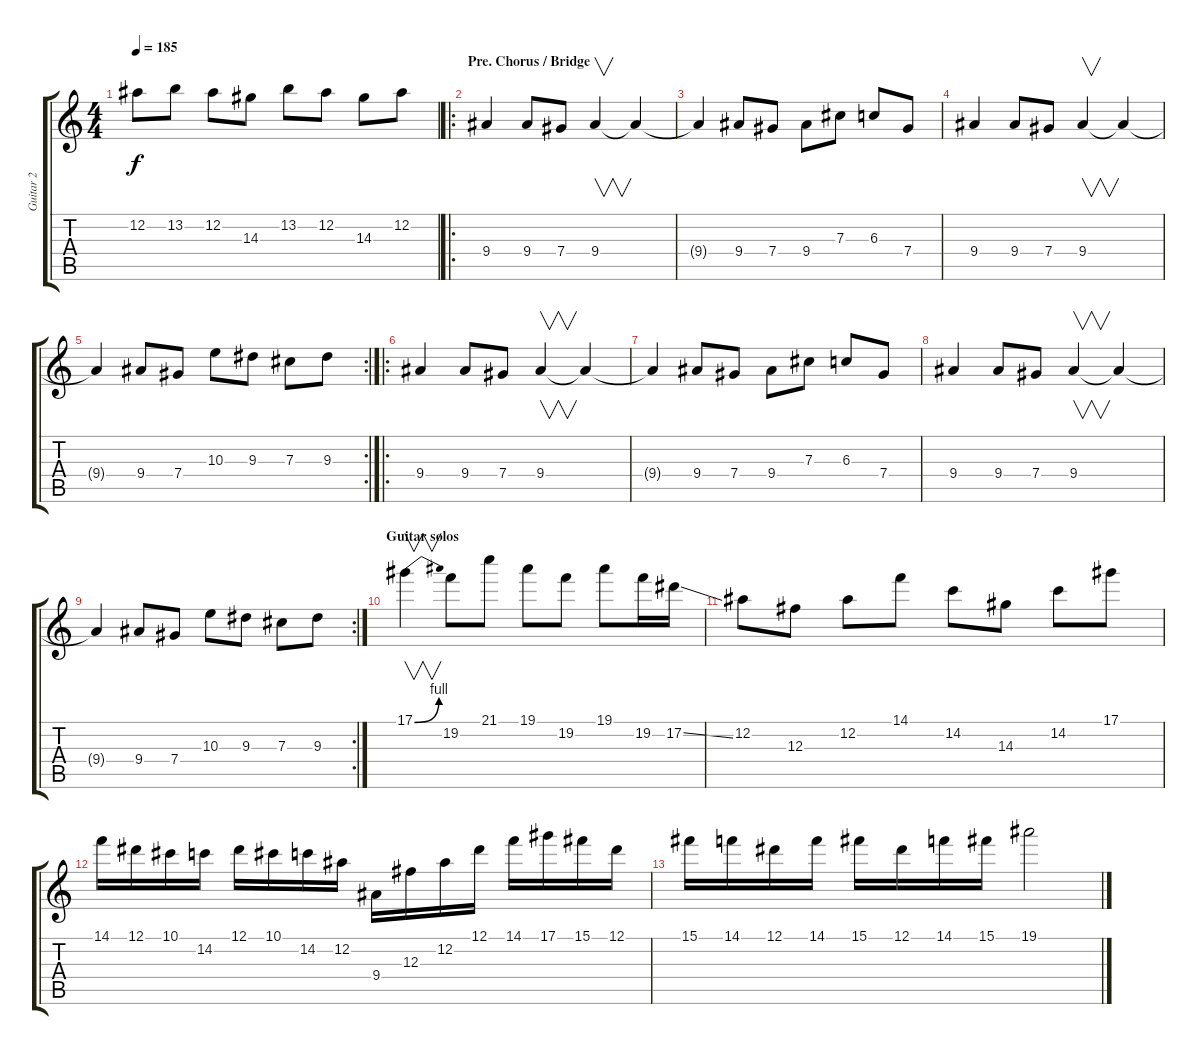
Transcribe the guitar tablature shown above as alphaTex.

\track ("Guitar 2" "Guitar 2") {instrument overdrivenguitar}
\staff {score tabs}
\tuning (Eb4 Bb3 Gb3 Db3 Ab2 Eb2) {hide}
\ts (4 4)
\tempo 185
\clef g2
\ks c
12.2{t}.8{dy f} 13.2.8 12.2.8 14.3.8 13.2.8 12.2.8 14.3.8 12.2.8 |
\ro
\section ("" "Pre. Chorus / Bridge")
9.4.4 9.4.8 7.4.8 9.4.4{v} 9.4{t}.4 |
9.4{t}.4 9.4.8 7.4.8 9.4.8 7.3.8 6.3.8 7.4.8 |
9.4.4 9.4.8 7.4.8 9.4.4{v} 9.4{t}.4 |
\rc 2
9.4{t}.4 9.4.8 7.4.8 10.3.8 9.3.8 7.3.8 9.3.8 |
\ro
9.4.4 9.4.8 7.4.8 9.4.4{v} 9.4{t}.4 |
9.4{t}.4 9.4.8 7.4.8 9.4.8 7.3.8 6.3.8 7.4.8 |
9.4.4 9.4.8 7.4.8 9.4.4{v} 9.4{t}.4 |
\rc 2
9.4{t}.4 9.4.8 7.4.8 10.3.8 9.3.8 7.3.8 9.3.8 |
\section ("" "Guitar solos")
17.1{be (bend 0 0 60 4)}.4{v volume 13} 19.2.8 21.1.8 19.1.8 19.2.8 19.1.8 19.2.16 17.2{ss}.16 |
12.2.8 12.3.8 12.2.8 14.1.8 14.2.8 14.3.8 14.2.8 17.1.8 |
14.1.16 12.1.16 10.1.16 14.2.16 12.1.16 10.1.16 14.2.16 12.2.16 9.4.16 12.3.16 12.2.16 12.1.16 14.1.16 17.1.16 15.1.16 12.1.16 |
15.1.16 14.1.16 12.1.16 14.1.16 15.1.16 12.1.16 14.1.16 15.1.16 19.1.2
